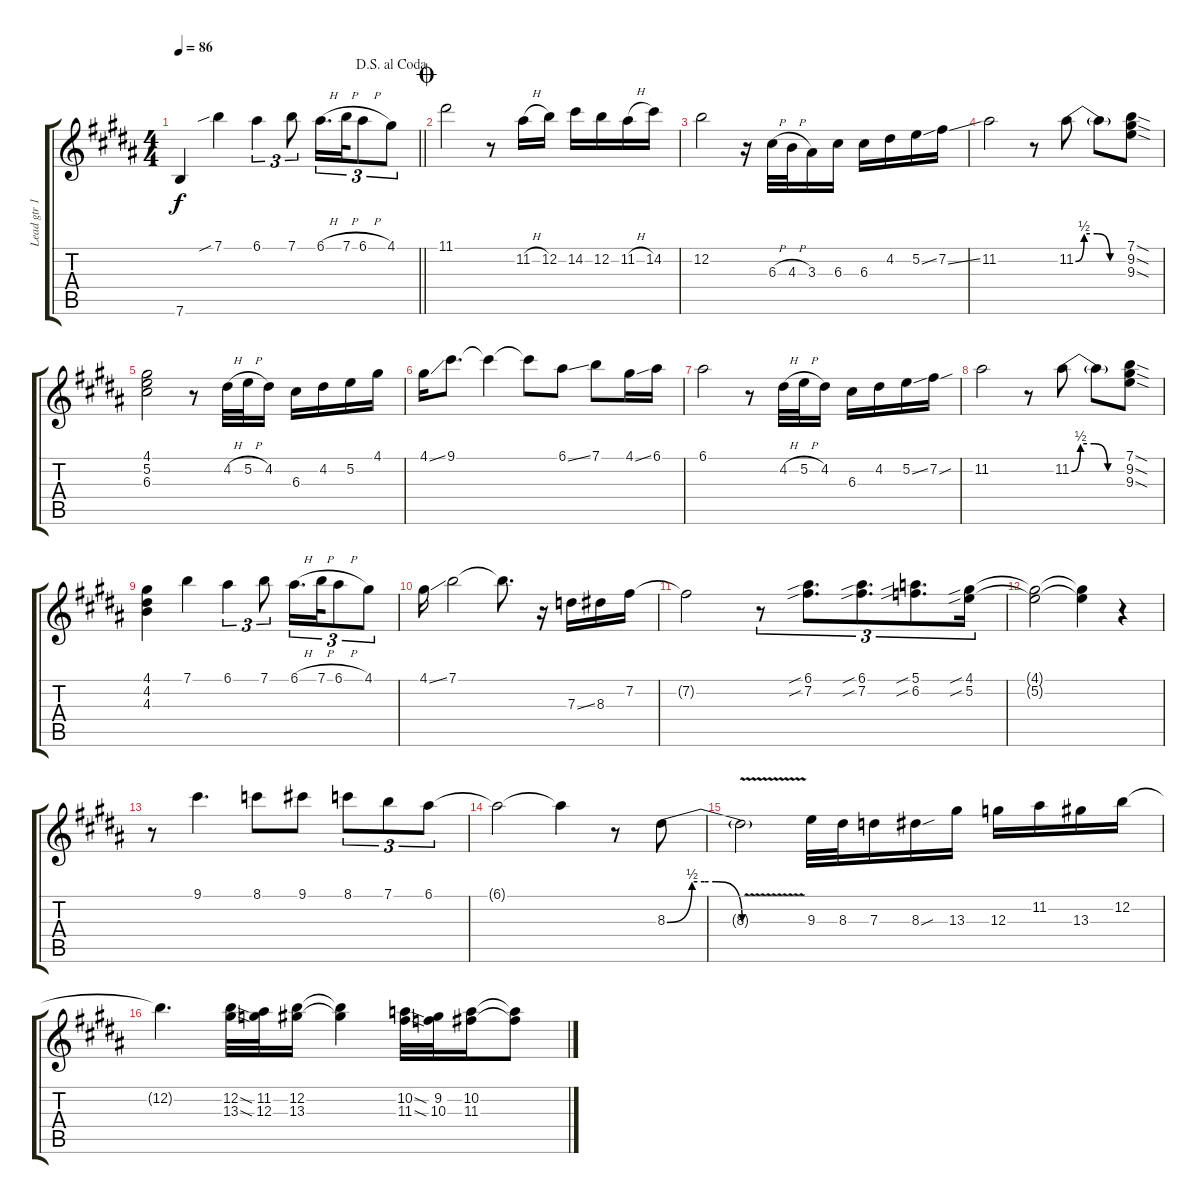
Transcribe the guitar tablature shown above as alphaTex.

\track ("Lead gtr 1" "Lead gtr 1") {instrument acousticguitarnylon}
\staff {score tabs}
\tuning (E4 B3 G3 D3 A2 E2) {hide}
\ts (4 4)
\jump dalsegnoalcoda
\tempo 86
\clef g2
\barLineRight lightlight
\ks b
7.6.4{dy f} 7.1{sib}.4 6.1.4{tu (3 2)} 7.1.8{tu (3 2)} 6.1{h}.16{d tu (3 2)} 7.1{h}.32{tu (3 2)} 6.1{h}.8{tu (3 2)} 4.1.8{tu (3 2)} |
\section ("" "")
\jump coda
\ks g#minor
11.1.2 r.8 11.2{h}.16 12.2.16 14.2.16 12.2.16 11.2{h}.16 14.2.16 |
12.2.2 r.16 6.3{h}.32 4.3{h}.32 3.3.16 6.3.16 6.3.16 4.2.16 5.2{ss}.16 7.2{ss}.16 |
11.2.2 r.8 11.2{be (custom 0 0 10 2 25 2 40 0 60 0)}.8 11.2{t}.8 (7.1{sod} 9.2{sod} 9.3{sod}).8 |
\ks b
(4.1 5.2 6.3).2 r.8 4.2{h}.32 5.2{h}.32 4.2.16 6.3.16 4.2.16 5.2.16 4.1.16 |
\ks g#minor
4.1{ss}.16 9.1.8{d} 9.1{t}.4 9.1{t}.8 6.1{ss}.8 7.1.8 4.1{ss}.16 6.1.16 |
6.1.2 r.8 4.2{h}.32 5.2{h}.32 4.2.16 6.3.16 4.2.16 5.2{ss}.16 7.2{sou}.16 |
11.2.2 r.8 11.2{be (custom 0 0 10 2 25 2 40 0 60 0)}.8 11.2{t}.8 (7.1{sod} 9.2{sod} 9.3{sod}).8 |
\ks b
(4.1 4.2 4.3).4 7.1.4 6.1.4{tu (3 2)} 7.1.8{tu (3 2)} 6.1{h}.16{d tu (3 2)} 7.1{h}.32{tu (3 2)} 6.1{h}.8{tu (3 2)} 4.1.8{tu (3 2)} |
\ks g#minor
4.1{ss}.16 7.1.2 7.1{t}.8{d} r.16 7.3{ss}.16 8.3.16 7.2.16 |
7.2{t}.2 r.8{tu (3 2)} (6.1{sib} 7.2{sib}).8{d tu (3 2)} (6.1{sib} 7.2{sib}).8{d tu (3 2)} (5.1{sib} 6.2{sib}).8{d tu (3 2)} (4.1{sib} 5.2{sib}).16{tu (3 2)} |
(4.1{t} 5.2{t}).2 (4.1{t} 5.2{t}).4 r.4 |
\ks b
r.8 9.1.4{d} 8.1.8 9.1.8 8.1.8{tu (3 2)} 7.1.8{tu (3 2)} 6.1.8{tu (3 2)} |
\ks g#minor
6.1{t}.2 6.1{t}.4 r.8 8.3{be (custom 0 0 20 2 30 2 39 2 60 0)}.8 |
8.3{v t}.2 9.3.32 8.3.32 7.3.16 8.3{sou}.16 13.3.16 12.3.16 11.2.16 13.3.16 12.2.16 |
12.2{t}.4{d} (12.2{sod} 13.3{sod}).32 (11.2 12.3).32 (12.2 13.3).16 (12.2{t} 13.3{t}).4 (10.2{sod} 11.3{sod}).32 (9.2 10.3).32 (10.2 11.3).16 (10.2{t} 11.3{t}).8
